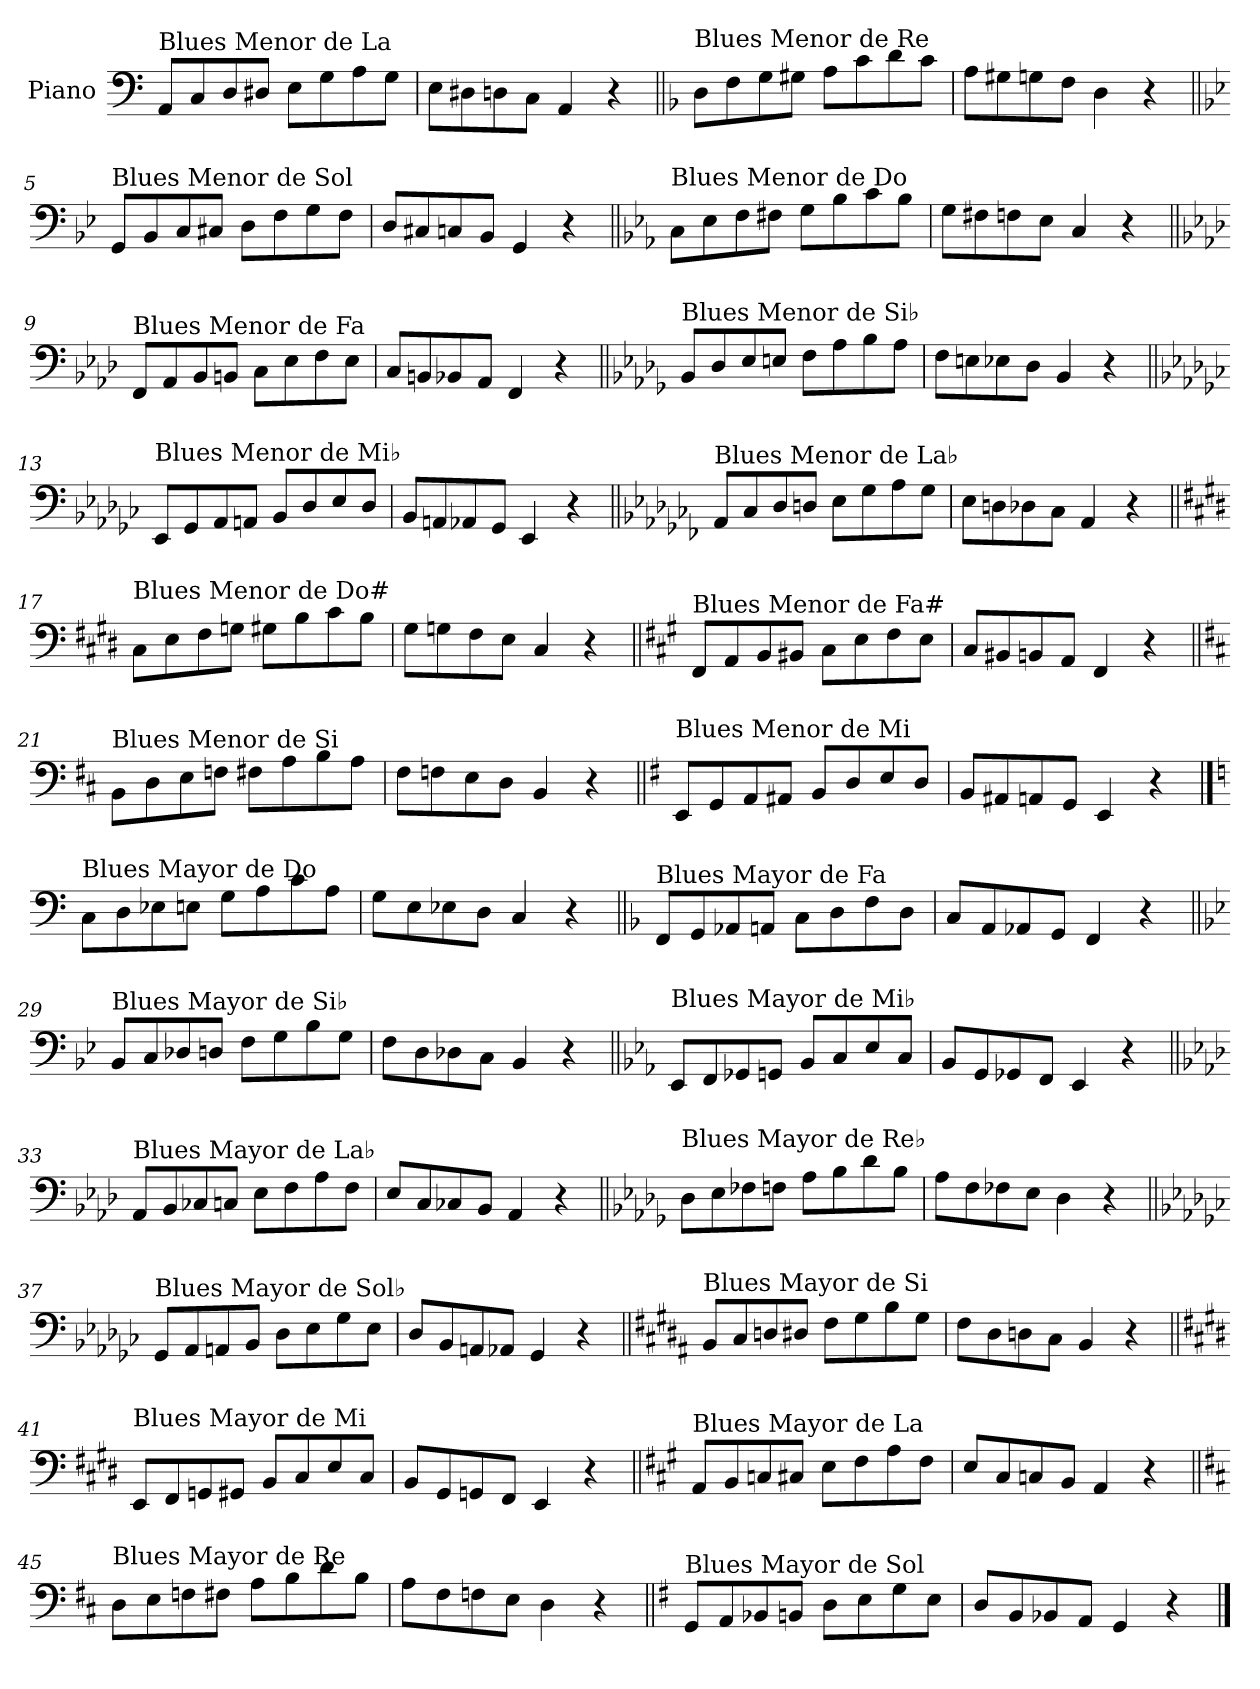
**kern
*part1
*staff1
*I"Piano
*I'Pno.
*clefF4
*k[]
=1
!LO:TX:a:t=Blues Menor de La
8AA/L
8C/
8D/
8D#X/J
8E\L
8G\
8A\
8G\J
=2
8E\L
8D#X\
8Dn\
8C\J
4AA/
4r
=3||
*k[b-]
!LO:TX:a:t=Blues Menor de Re
8D\L
8F\
8G\
8G#X\J
8A\L
8c\
8d\
8c\J
=4
8A\L
8G#X\
8Gn\
8F\J
4D\
4r
!!LO:LB:g=z
=5||
*k[b-e-]
!LO:TX:a:t=Blues Menor de Sol
8GG/L
8BB-/
8C/
8C#X/J
8D\L
8F\
8G\
8F\J
=6
8D/L
8C#X/
8Cn/
8BB-/J
4GG/
4r
=7||
*k[b-e-a-]
!LO:TX:a:t=Blues Menor de Do
8C\L
8E-\
8F\
8F#X\J
8G\L
8B-\
8c\
8B-\J
=8
8G\L
8F#X\
8Fn\
8E-\J
4C/
4r
!!LO:LB:g=z
=9||
*k[b-e-a-d-]
!LO:TX:a:t=Blues Menor de Fa
8FF/L
8AA-/
8BB-/
8BBn/J
8C\L
8E-\
8F\
8E-\J
=10
8C/L
8BBn/
8BB-X/
8AA-/J
4FF/
4r
=11||
*k[b-e-a-d-g-]
!LO:TX:a:t=Blues Menor de Si♭
8BB-/L
8D-/
8E-/
8En/J
8F\L
8A-\
8B-\
8A-\J
=12
8F\L
8En\
8E-X\
8D-\J
4BB-/
4r
!!LO:LB:g=z
=13||
*k[b-e-a-d-g-c-]
!LO:TX:a:t=Blues Menor de Mi♭
8EE-/L
8GG-/
8AA-/
8AAn/J
8BB-/L
8D-/
8E-/
8D-/J
=14
8BB-/L
8AAn/
8AA-X/
8GG-/J
4EE-/
4r
=15||
*k[b-e-a-d-g-c-f-]
!LO:TX:a:t=Blues Menor de La♭
8AA-/L
8C-/
8D-/
8Dn/J
8E-\L
8G-\
8A-\
8G-\J
=16
8E-\L
8Dn\
8D-X\
8C-\J
4AA-/
4r
!!LO:LB:g=z
=17||
*k[f#c#g#d#]
!LO:TX:a:t=Blues Menor de Do#
8C#\L
8E\
8F#\
8Gn\J
8G#X\L
8B\
8c#\
8B\J
=18
8G#\L
8Gn\
8F#\
8E\J
4C#/
4r
=19||
*k[f#c#g#]
!LO:TX:a:t=Blues Menor de Fa#
8FF#/L
8AA/
8BB/
8BB#X/J
8C#\L
8E\
8F#\
8E\J
=20
8C#/L
8BB#X/
8BBn/
8AA/J
4FF#/
4r
!!LO:LB:g=z
=21||
*k[f#c#]
!LO:TX:a:t=Blues Menor de Si
8BB\L
8D\
8E\
8Fn\J
8F#X\L
8A\
8B\
8A\J
=22
8F#\L
8Fn\
8E\
8D\J
4BB/
4r
=23||
*k[f#]
!LO:TX:a:t=Blues Menor de Mi
8EE/L
8GG/
8AA/
8AA#X/J
8BB/L
8D/
8E/
8D/J
=24
8BB/L
8AA#X/
8AAn/
8GG/J
4EE/
4r
!!LO:PB:g=z
==25
*k[]
!LO:TX:a:t=Blues Mayor de Do
8C\L
8D\
8E-X\
8En\J
8G\L
8A\
8c\
8A\J
=26
8G\L
8E\
8E-X\
8D\J
4C/
4r
=27||
*k[b-]
!LO:TX:a:t=Blues Mayor de Fa
8FF/L
8GG/
8AA-X/
8AAn/J
8C\L
8D\
8F\
8D\J
=28
8C/L
8AA/
8AA-X/
8GG/J
4FF/
4r
!!LO:LB:g=z
=29||
*k[b-e-]
!LO:TX:a:t=Blues Mayor de Si♭
8BB-/L
8C/
8D-X/
8Dn/J
8F\L
8G\
8B-\
8G\J
=30
8F\L
8D\
8D-X\
8C\J
4BB-/
4r
=31||
*k[b-e-a-]
!LO:TX:a:t=Blues Mayor de Mi♭
8EE-/L
8FF/
8GG-X/
8GGn/J
8BB-/L
8C/
8E-/
8C/J
=32
8BB-/L
8GG/
8GG-X/
8FF/J
4EE-/
4r
!!LO:LB:g=z
=33||
*k[b-e-a-d-]
!LO:TX:a:t=Blues Mayor de La♭
8AA-/L
8BB-/
8C-X/
8Cn/J
8E-\L
8F\
8A-\
8F\J
=34
8E-/L
8C/
8C-X/
8BB-/J
4AA-/
4r
=35||
*k[b-e-a-d-g-]
!LO:TX:a:t=Blues Mayor de Re♭
8D-\L
8E-\
8F-X\
8Fn\J
8A-\L
8B-\
8d-\
8B-\J
=36
8A-\L
8F\
8F-X\
8E-\J
4D-\
4r
!!LO:LB:g=z
=37||
*k[b-e-a-d-g-c-]
!LO:TX:a:t=Blues Mayor de Sol♭
8GG-/L
8AA-/
8AAn/
8BB-/J
8D-\L
8E-\
8G-\
8E-\J
=38
8D-/L
8BB-/
8AAn/
8AA-X/J
4GG-/
4r
=39||
*k[f#c#g#d#a#]
!LO:TX:a:t=Blues Mayor de Si
8BB/L
8C#/
8Dn/
8D#X/J
8F#\L
8G#\
8B\
8G#\J
=40
8F#\L
8D#\
8Dn\
8C#\J
4BB/
4r
!!LO:LB:g=z
=41||
*k[f#c#g#d#]
!LO:TX:a:t=Blues Mayor de Mi
8EE/L
8FF#/
8GGn/
8GG#X/J
8BB/L
8C#/
8E/
8C#/J
=42
8BB/L
8GG#/
8GGn/
8FF#/J
4EE/
4r
=43||
*k[f#c#g#]
!LO:TX:a:t=Blues Mayor de La
8AA/L
8BB/
8Cn/
8C#X/J
8E\L
8F#\
8A\
8F#\J
=44
8E/L
8C#/
8Cn/
8BB/J
4AA/
4r
!!LO:LB:g=z
=45||
*k[f#c#]
!LO:TX:a:t=Blues Mayor de Re
8D\L
8E\
8Fn\
8F#X\J
8A\L
8B\
8d\
8B\J
=46
8A\L
8F#\
8Fn\
8E\J
4D\
4r
=47||
*k[f#]
!LO:TX:a:t=Blues Mayor de Sol
8GG/L
8AA/
8BB-X/
8BBn/J
8D\L
8E\
8G\
8E\J
=48
8D/L
8BB/
8BB-X/
8AA/J
4GG/
4r
==
*-
